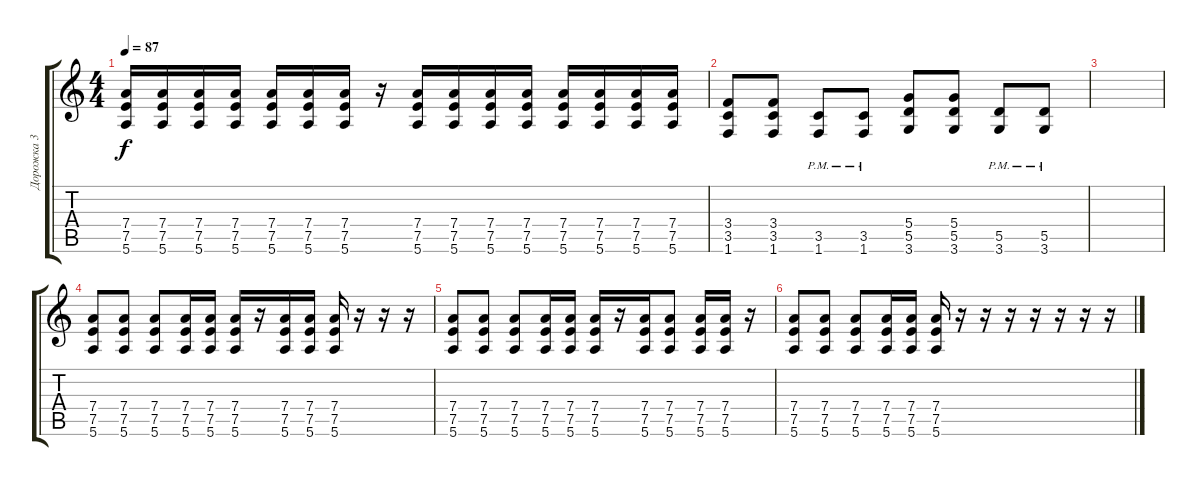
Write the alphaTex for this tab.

\track ("Дорожка 3" "Дорожка 3") {instrument overdrivenguitar}
\staff {score tabs}
\tuning (E4 B3 G3 D3 A2 E2) {hide}
\ts (4 4)
\tempo 87
\clef g2
\ks c
(7.4 7.5 5.6).16{dy f} (7.4 7.5 5.6).16 (7.4 7.5 5.6).16 (7.4 7.5 5.6).16 (7.4 7.5 5.6).16 (7.4 7.5 5.6).16 (7.4 7.5 5.6).16 r.16 (7.4 7.5 5.6).16 (7.4 7.5 5.6).16 (7.4 7.5 5.6).16 (7.4 7.5 5.6).16 (7.4 7.5 5.6).16 (7.4 7.5 5.6).16 (7.4 7.5 5.6).16 (7.4 7.5 5.6).16 |
(3.4 3.5 1.6).8 (3.4 3.5 1.6).8 (3.5{pm} 1.6{pm}).8 (3.5{pm} 1.6{pm}).8 (5.4 5.5 3.6).8 (5.4 5.5 3.6).8 (5.5{pm} 3.6{pm}).8 (5.5{pm} 3.6{pm}).8 |
|
(7.4 7.5 5.6).8 (7.4 7.5 5.6).8 (7.4 7.5 5.6).8 (7.4 7.5 5.6).16 (7.4 7.5 5.6).16 (7.4 7.5 5.6).16 r.16 (7.4 7.5 5.6).16 (7.4 7.5 5.6).16 (7.4 7.5 5.6).16 r.16 r.16 r.16 |
(7.4 7.5 5.6).8 (7.4 7.5 5.6).8 (7.4 7.5 5.6).8 (7.4 7.5 5.6).16 (7.4 7.5 5.6).16 (7.4 7.5 5.6).16 r.16 (7.4 7.5 5.6).16 (7.4 7.5 5.6).8 (7.4 7.5 5.6).16 (7.4 7.5 5.6).16 r.16 |
(7.4 7.5 5.6).8 (7.4 7.5 5.6).8 (7.4 7.5 5.6).8 (7.4 7.5 5.6).16 (7.4 7.5 5.6).16 (7.4 7.5 5.6).16 r.16 r.16 r.16 r.16 r.16 r.16 r.16
